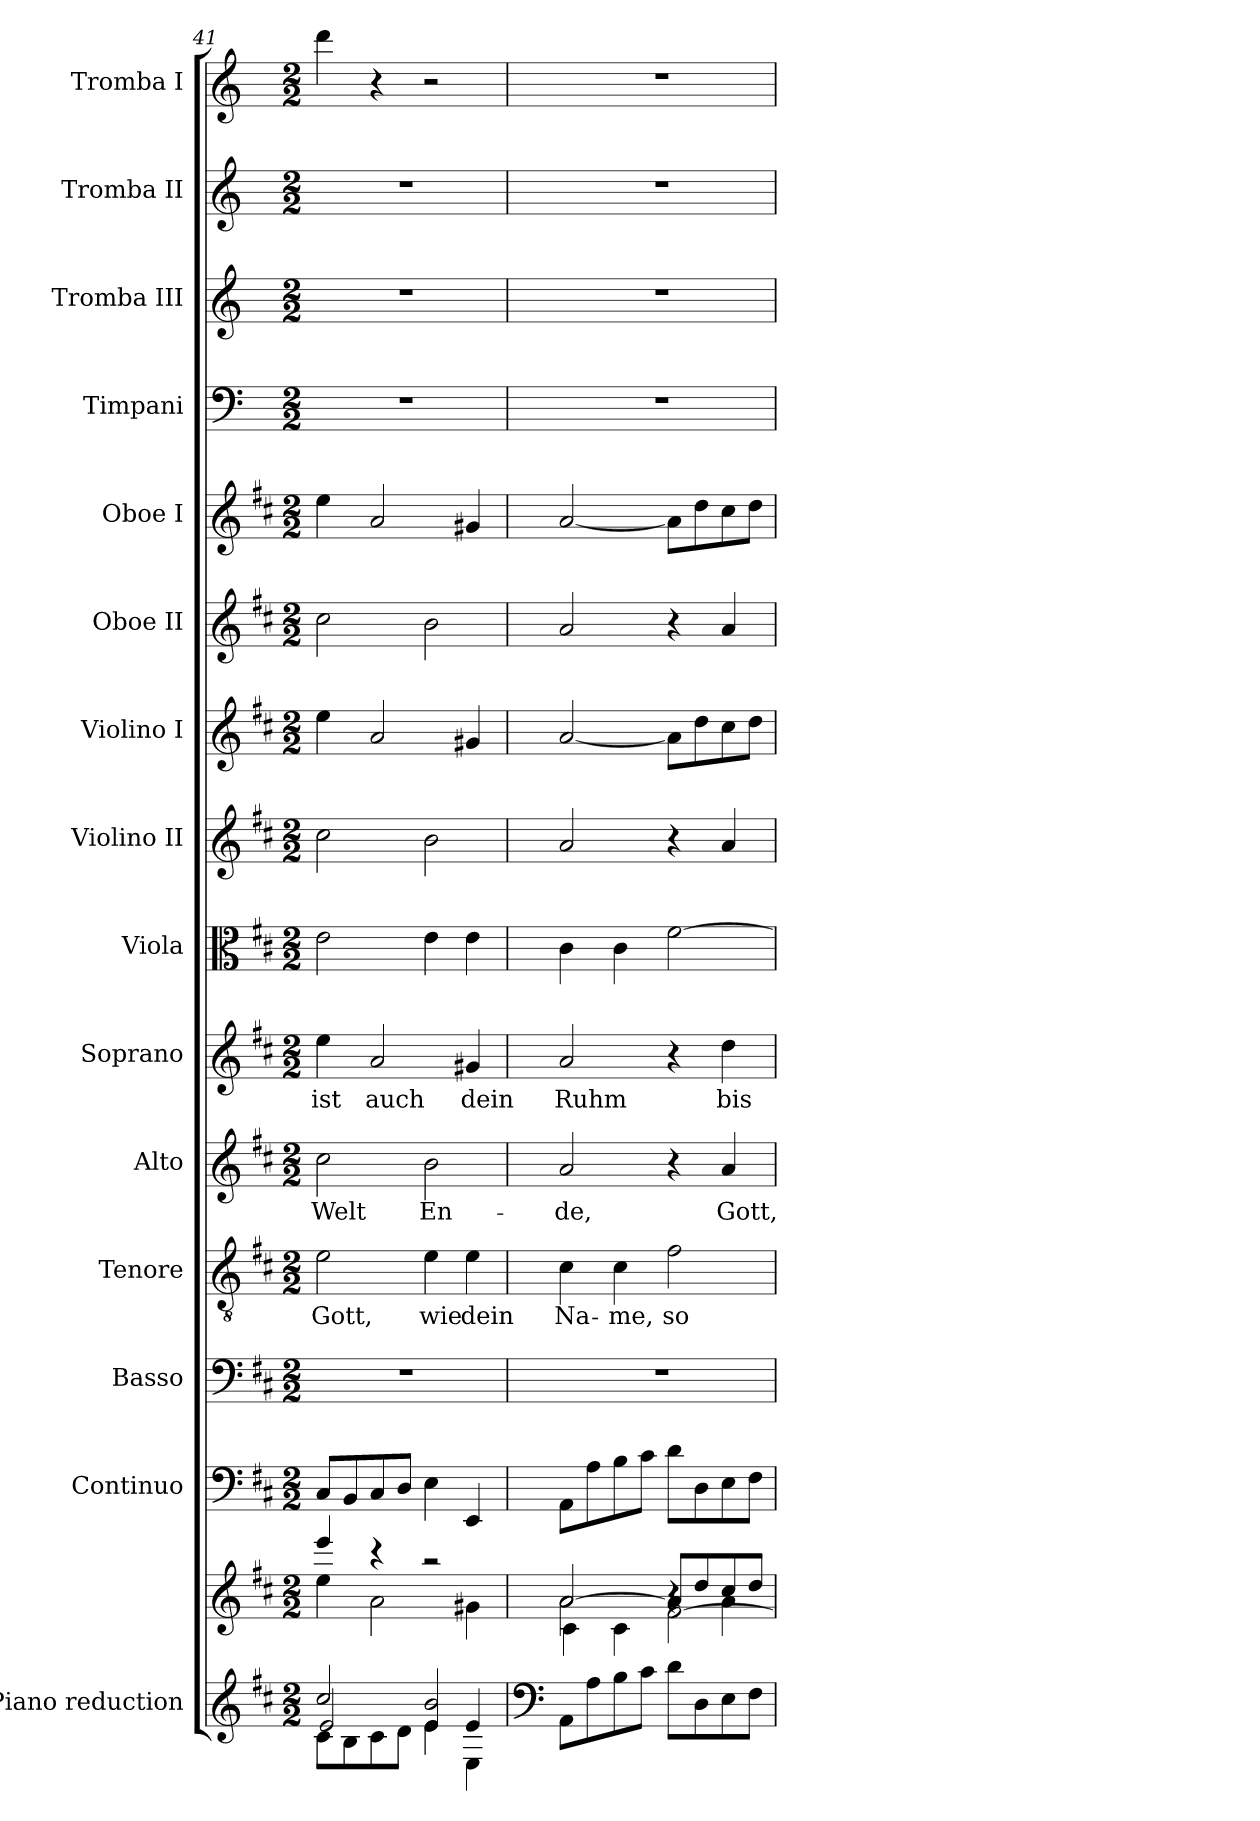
**kern	**kern	**kern	**kern	**kern	**text	**kern	**text	**kern	**text	**kern	**kern	**kern	**kern	**kern	**kern	**kern	**kern	**kern
*part15	*part15	*part14	*part13	*part12	*part12	*part11	*part11	*part10	*part10	*part9	*part8	*part7	*part6	*part5	*part4	*part3	*part2	*part1
*staff16	*staff15	*staff14	*staff13	*staff12	*staff12	*staff11	*staff11	*staff10	*staff10	*staff9	*staff8	*staff7	*staff6	*staff5	*staff4	*staff3	*staff2	*staff1
*I"Piano reduction	*	*I"Continuo	*I"Basso	*I"Tenore	*	*I"Alto	*	*I"Soprano	*	*I"Viola	*I"Violino II	*I"Violino I	*I"Oboe II	*I"Oboe I	*I"Timpani	*I"Tromba III	*I"Tromba II	*I"Tromba I
*I'Pno	*	*	*	*	*	*	*	*	*	*I'Vla	*I'Vln	*I'Vln	*I'Ob	*I'Ob	*I'Timp	*	*	*
*clefG2	*clefG2	*clefF4	*clefF4	*clefGv2	*	*clefG2	*	*clefG2	*	*clefC3	*clefG2	*clefG2	*clefG2	*clefG2	*clefF4	*clefG2	*clefG2	*clefG2
*	*	*	*	*	*	*	*	*	*	*	*	*	*	*	*	*ITrd-1c-2	*ITrd-1c-2	*ITrd-1c-2
*k[f#c#]	*k[f#c#]	*k[f#c#]	*k[f#c#]	*k[f#c#]	*	*k[f#c#]	*	*k[f#c#]	*	*k[f#c#]	*k[f#c#]	*k[f#c#]	*k[f#c#]	*k[f#c#]	*k[]	*k[f#c#]	*k[f#c#]	*k[f#c#]
*M2/2	*M2/2	*M2/2	*M2/2	*M2/2	*	*M2/2	*	*M2/2	*	*M2/2	*M2/2	*M2/2	*M2/2	*M2/2	*M2/2	*M2/2	*M2/2	*M2/2
=41	=41	=41	=41	=41	=41	=41	=41	=41	=41	=41	=41	=41	=41	=41	=41	=41	=41	=41
*^	*^	*	*	*	*	*	*	*	*	*	*	*	*	*	*	*	*	*
*	*^	*	*	*	*	*	*	*	*	*	*	*	*	*	*	*	*	*	*	*
!	!	!	!	!	!	!	!	!LO:LY:b	!	!LO:LY:b	!	!LO:LY:b	!	!	!	!	!	!	!	!	!
2cc#/	8c#\L	2e/	4eee/	4ee\	8C#/L	1r	2e\	Gott,	2cc#\	Welt	4ee\	ist	2e\	2cc#\	4ee\	2cc#\	4ee\	1r	1r	1r	4eee\
.	8B\	.	.	.	8BB/	.	.	.	.	.	.	.	.	.	.	.	.	.	.	.	.
!	!	!	!	!	!	!	!	!	!	!	!	!LO:LY:b	!	!	!	!	!	!	!	!	!
.	8c#\	.	4r	2a\	8C#/	.	.	.	.	.	2a/	auch	.	.	2a/	.	2a/	.	.	.	4r
.	8d\J	.	.	.	8D/J	.	.	.	.	.	.	.	.	.	.	.	.	.	.	.	.
!	!	!	!	!	!	!	!	!LO:LY:b	!	!LO:LY:b	!	!	!	!	!	!	!	!	!	!	!
2b/	4e\	4e/	2r	.	4E\	.	4e\	wie	2b\	En-	.	.	4e\	2b\	.	2b\	.	.	.	.	2r
!	!	!	!	!	!	!	!	!LO:LY:b	!	!	!	!LO:LY:b	!	!	!	!	!	!	!	!	!
.	4E\	4e/	.	4g#X\	4EE/	.	4e\	dein	.	.	4g#X/	dein	4e\	.	4g#X/	.	4g#X/	.	.	.	.
*v	*v	*v	*	*	*	*	*	*	*	*	*	*	*	*	*	*	*	*	*	*	*
*	*v	*v	*	*	*	*	*	*	*	*	*	*	*	*	*	*	*	*	*
=42	=42	=42	=42	=42	=42	=42	=42	=42	=42	=42	=42	=42	=42	=42	=42	=42	=42	=42
*clefF4	*	*	*	*	*	*	*	*	*	*	*	*	*	*	*	*	*	*
*^	*^	*	*	*	*	*	*	*	*	*	*	*	*	*	*	*	*	*
*	*^	*	*^	*	*	*	*	*	*	*	*	*	*	*	*	*	*	*	*	*
!	!	!	!	!	!	!	!	!	!LO:LY:b	!	!LO:LY:b	!	!LO:LY:b	!	!	!	!	!	!	!	!	!
*v	*v	*v	*	*	*	*	*	*	*	*	*	*	*	*	*	*	*	*	*	*	*	*
8AA\L	[2a/	2a\	4c#\	8AA\L	1r	4c#\	Na-	2a/	-de,	2a/	Ruhm	4c#\	2a/	[2a/	2a/	[2a/	1r	1r	1r	1r
8A\	.	.	.	8A\	.	.	.	.	.	.	.	.	.	.	.	.	.	.	.	.
!	!	!	!	!	!	!	!LO:LY:b	!	!	!	!	!	!	!	!	!	!	!	!	!
8B\	.	.	4c#\	8B\	.	4c#\	-me,	.	.	.	.	4c#\	.	.	.	.	.	.	.	.
8c#\J	.	.	.	8c#\J	.	.	.	.	.	.	.	.	.	.	.	.	.	.	.	.
!	!	!	!	!	!	!	!LO:LY:b	!	!	!	!	!	!	!	!	!	!	!	!	!
8d\L	8a/L]	4r	[2f#\	8d\L	.	2f#\	so	4r	.	4r	.	[2f#\	4r	8a\L]	4r	8a\L]	.	.	.	.
8D\	8dd/	.	.	8D\	.	.	.	.	.	.	.	.	.	8dd\	.	8dd\	.	.	.	.
!	!	!	!	!	!	!	!	!	!LO:LY:b	!	!LO:LY:b	!	!	!	!	!	!	!	!	!
8E\	8cc#/	4a\	.	8E\	.	.	.	4a/	Gott,	4dd\	bis	.	4a/	8cc#\	4a/	8cc#\	.	.	.	.
8F#\J	8dd/J	.	.	8F#\J	.	.	.	.	.	.	.	.	.	8dd\J	.	8dd\J	.	.	.	.
*	*v	*v	*v	*	*	*	*	*	*	*	*	*	*	*	*	*	*	*	*	*
=	=	=	=	=	=	=	=	=	=	=	=	=	=	=	=	=	=	=
*-	*-	*-	*-	*-	*-	*-	*-	*-	*-	*-	*-	*-	*-	*-	*-	*-	*-	*-
